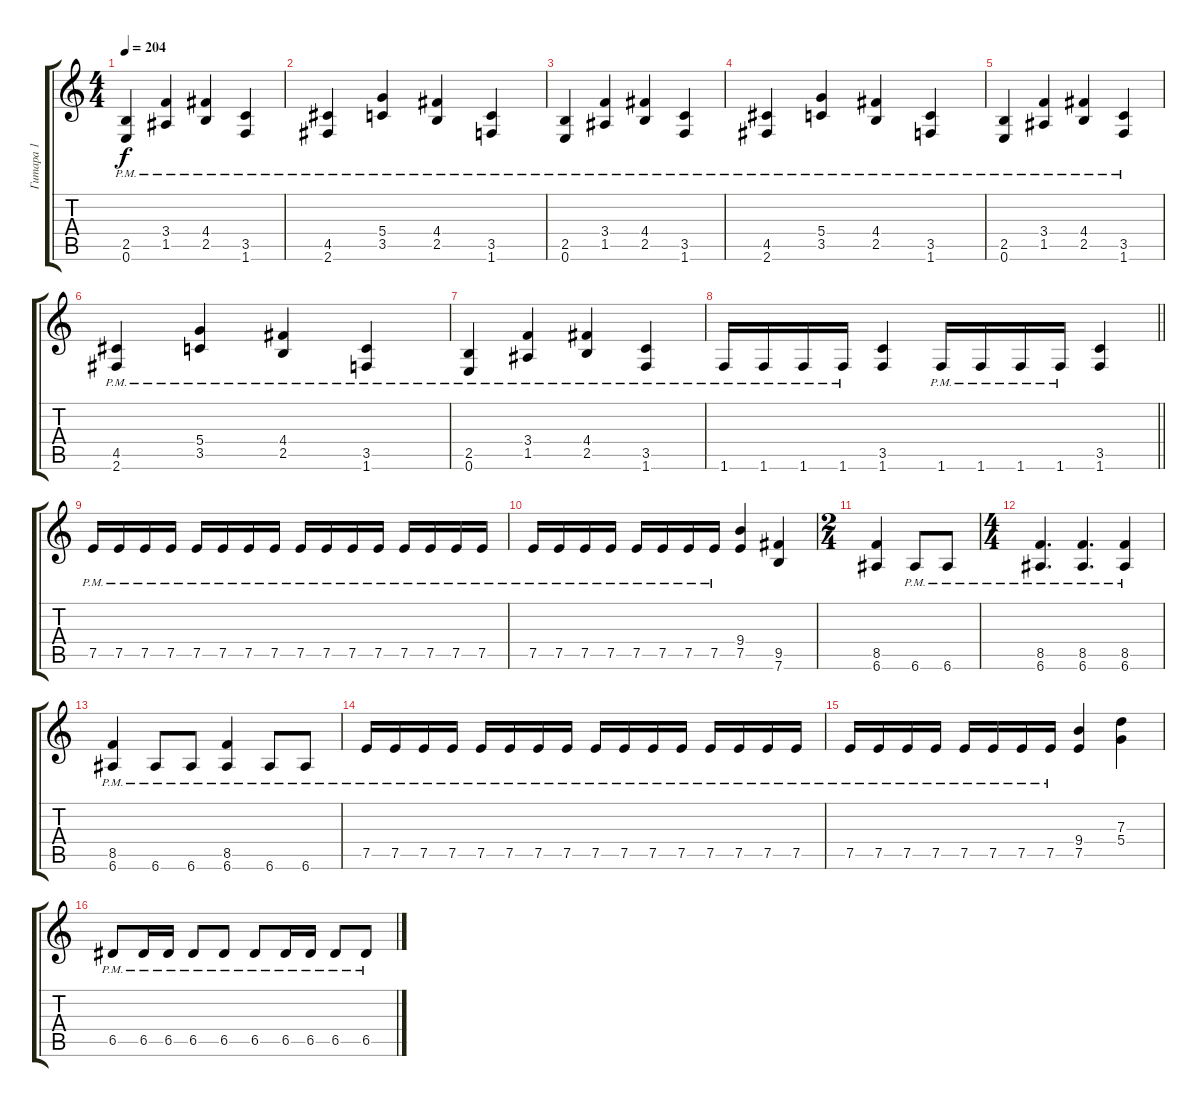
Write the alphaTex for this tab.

\track ("Гитара 1" "Гитара 1") {instrument distortionguitar}
\staff {score tabs}
\tuning (E4 B3 G3 D3 A2 E2) {hide}
\ts (4 4)
\tempo 204
\clef g2
\ks c
(2.5{pm} 0.6{pm}).4{dy f} (3.4{pm} 1.5{pm}).4 (4.4{pm} 2.5{pm}).4 (3.5{pm} 1.6{pm}).4 |
(4.5{pm} 2.6{pm}).4 (5.4{pm} 3.5{pm}).4 (4.4{pm} 2.5{pm}).4 (3.5{pm} 1.6{pm}).4 |
(2.5{pm} 0.6{pm}).4 (3.4{pm} 1.5{pm}).4 (4.4{pm} 2.5{pm}).4 (3.5{pm} 1.6{pm}).4 |
(4.5{pm} 2.6{pm}).4 (5.4{pm} 3.5{pm}).4 (4.4{pm} 2.5{pm}).4 (3.5{pm} 1.6{pm}).4 |
(2.5{pm} 0.6{pm}).4 (3.4{pm} 1.5{pm}).4 (4.4{pm} 2.5{pm}).4 (3.5{pm} 1.6{pm}).4 |
(4.5{pm} 2.6{pm}).4 (5.4{pm} 3.5{pm}).4 (4.4{pm} 2.5{pm}).4 (3.5{pm} 1.6{pm}).4 |
(2.5{pm} 0.6{pm}).4 (3.4{pm} 1.5{pm}).4 (4.4{pm} 2.5{pm}).4 (3.5{pm} 1.6{pm}).4 |
\barLineRight lightlight
1.6{pm}.16 1.6{pm}.16 1.6{pm}.16 1.6{pm}.16 (3.5 1.6).4 1.6{pm}.16 1.6{pm}.16 1.6{pm}.16 1.6{pm}.16 (3.5 1.6).4 |
7.5{pm}.16 7.5{pm}.16 7.5{pm}.16 7.5{pm}.16 7.5{pm}.16 7.5{pm}.16 7.5{pm}.16 7.5{pm}.16 7.5{pm}.16 7.5{pm}.16 7.5{pm}.16 7.5{pm}.16 7.5{pm}.16 7.5{pm}.16 7.5{pm}.16 7.5{pm}.16 |
7.5{pm}.16 7.5{pm}.16 7.5{pm}.16 7.5{pm}.16 7.5{pm}.16 7.5{pm}.16 7.5{pm}.16 7.5{pm}.16 (9.4 7.5).4 (9.5 7.6).4 |
\ts (2 4)
(8.5 6.6).4 6.6{pm}.8 6.6{pm}.8 |
\ts (4 4)
(8.5{pm} 6.6{pm}).4{d} (8.5{pm} 6.6{pm}).4{d} (8.5{pm} 6.6{pm}).4 |
(8.5{pm} 6.6{pm}).4 6.6{pm}.8 6.6{pm}.8 (8.5{pm} 6.6{pm}).4 6.6{pm}.8 6.6{pm}.8 |
7.5{pm}.16 7.5{pm}.16 7.5{pm}.16 7.5{pm}.16 7.5{pm}.16 7.5{pm}.16 7.5{pm}.16 7.5{pm}.16 7.5{pm}.16 7.5{pm}.16 7.5{pm}.16 7.5{pm}.16 7.5{pm}.16 7.5{pm}.16 7.5{pm}.16 7.5{pm}.16 |
7.5{pm}.16 7.5{pm}.16 7.5{pm}.16 7.5{pm}.16 7.5{pm}.16 7.5{pm}.16 7.5{pm}.16 7.5{pm}.16 (9.4 7.5).4 (7.3 5.4).4 |
6.5{pm}.8 6.5{pm}.16 6.5{pm}.16 6.5{pm}.8 6.5{pm}.8 6.5{pm}.8 6.5{pm}.16 6.5{pm}.16 6.5{pm}.8 6.5{pm}.8
